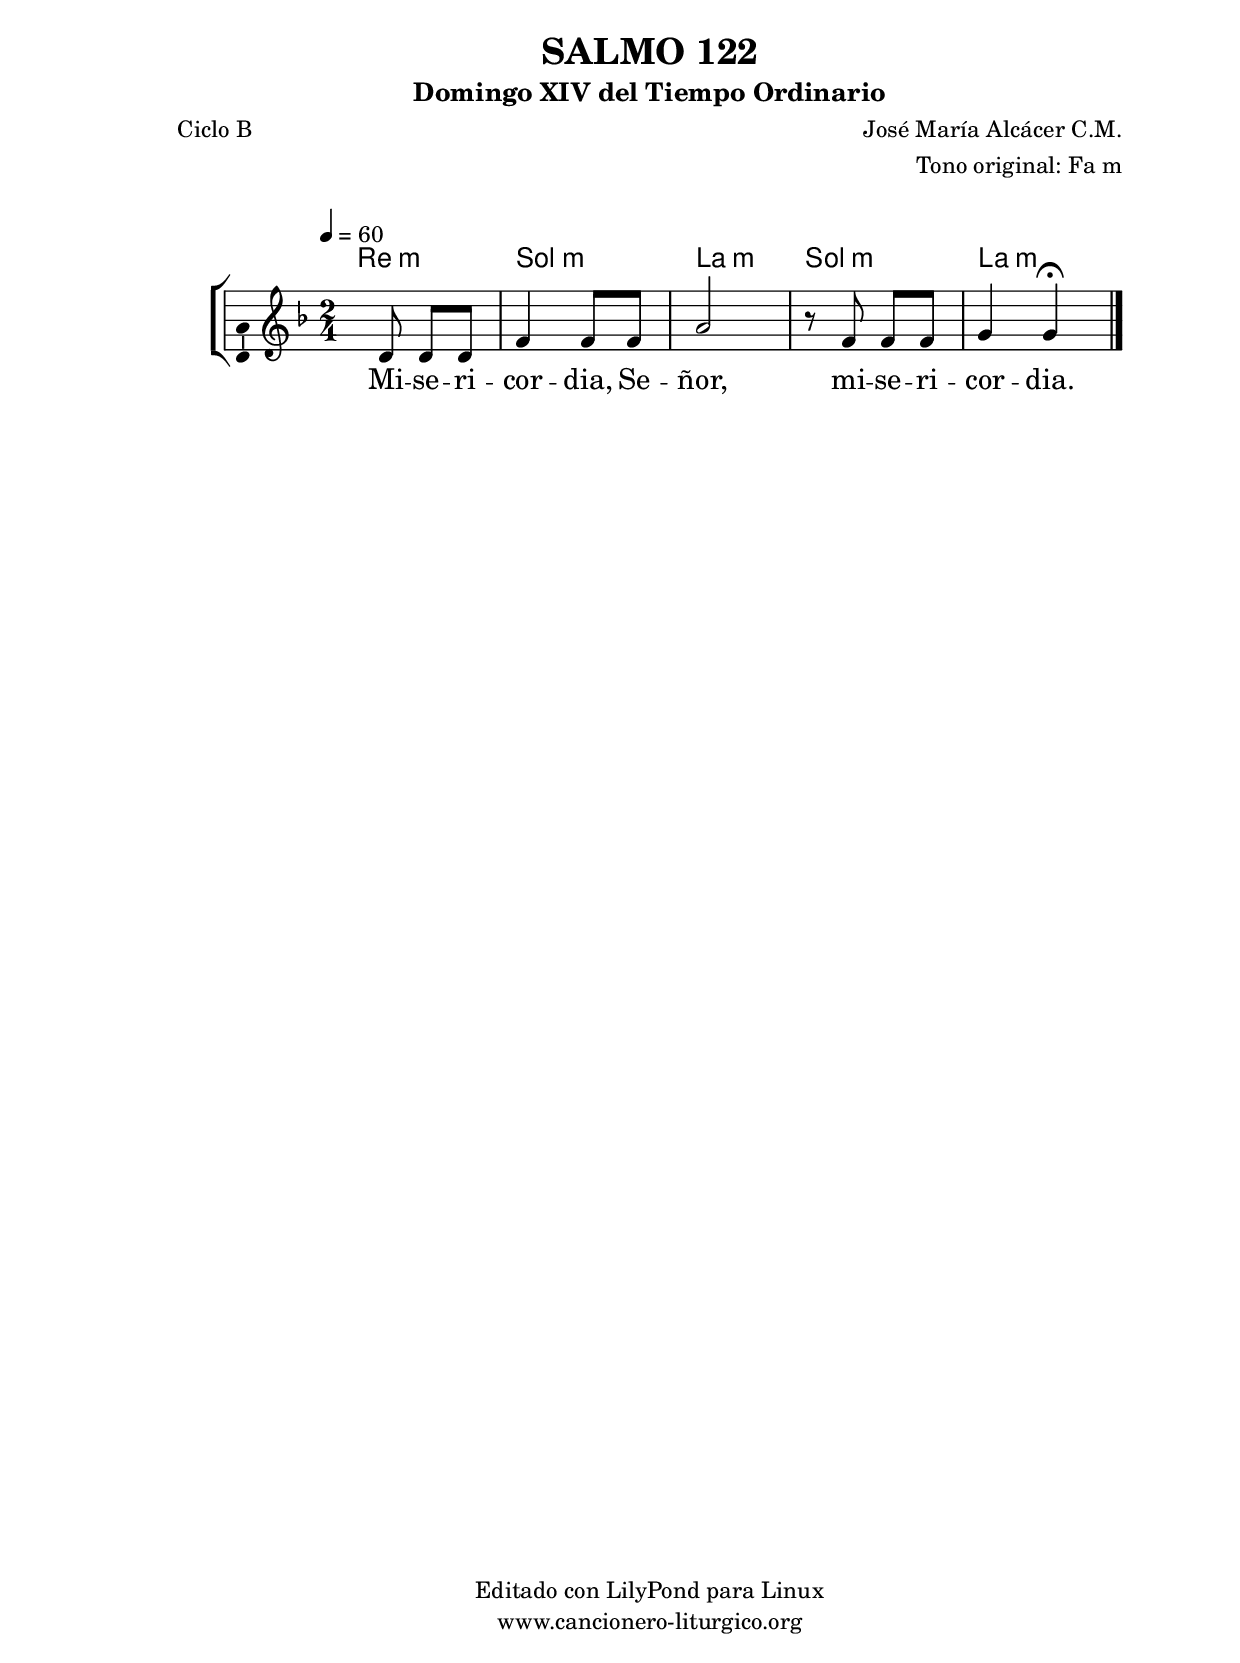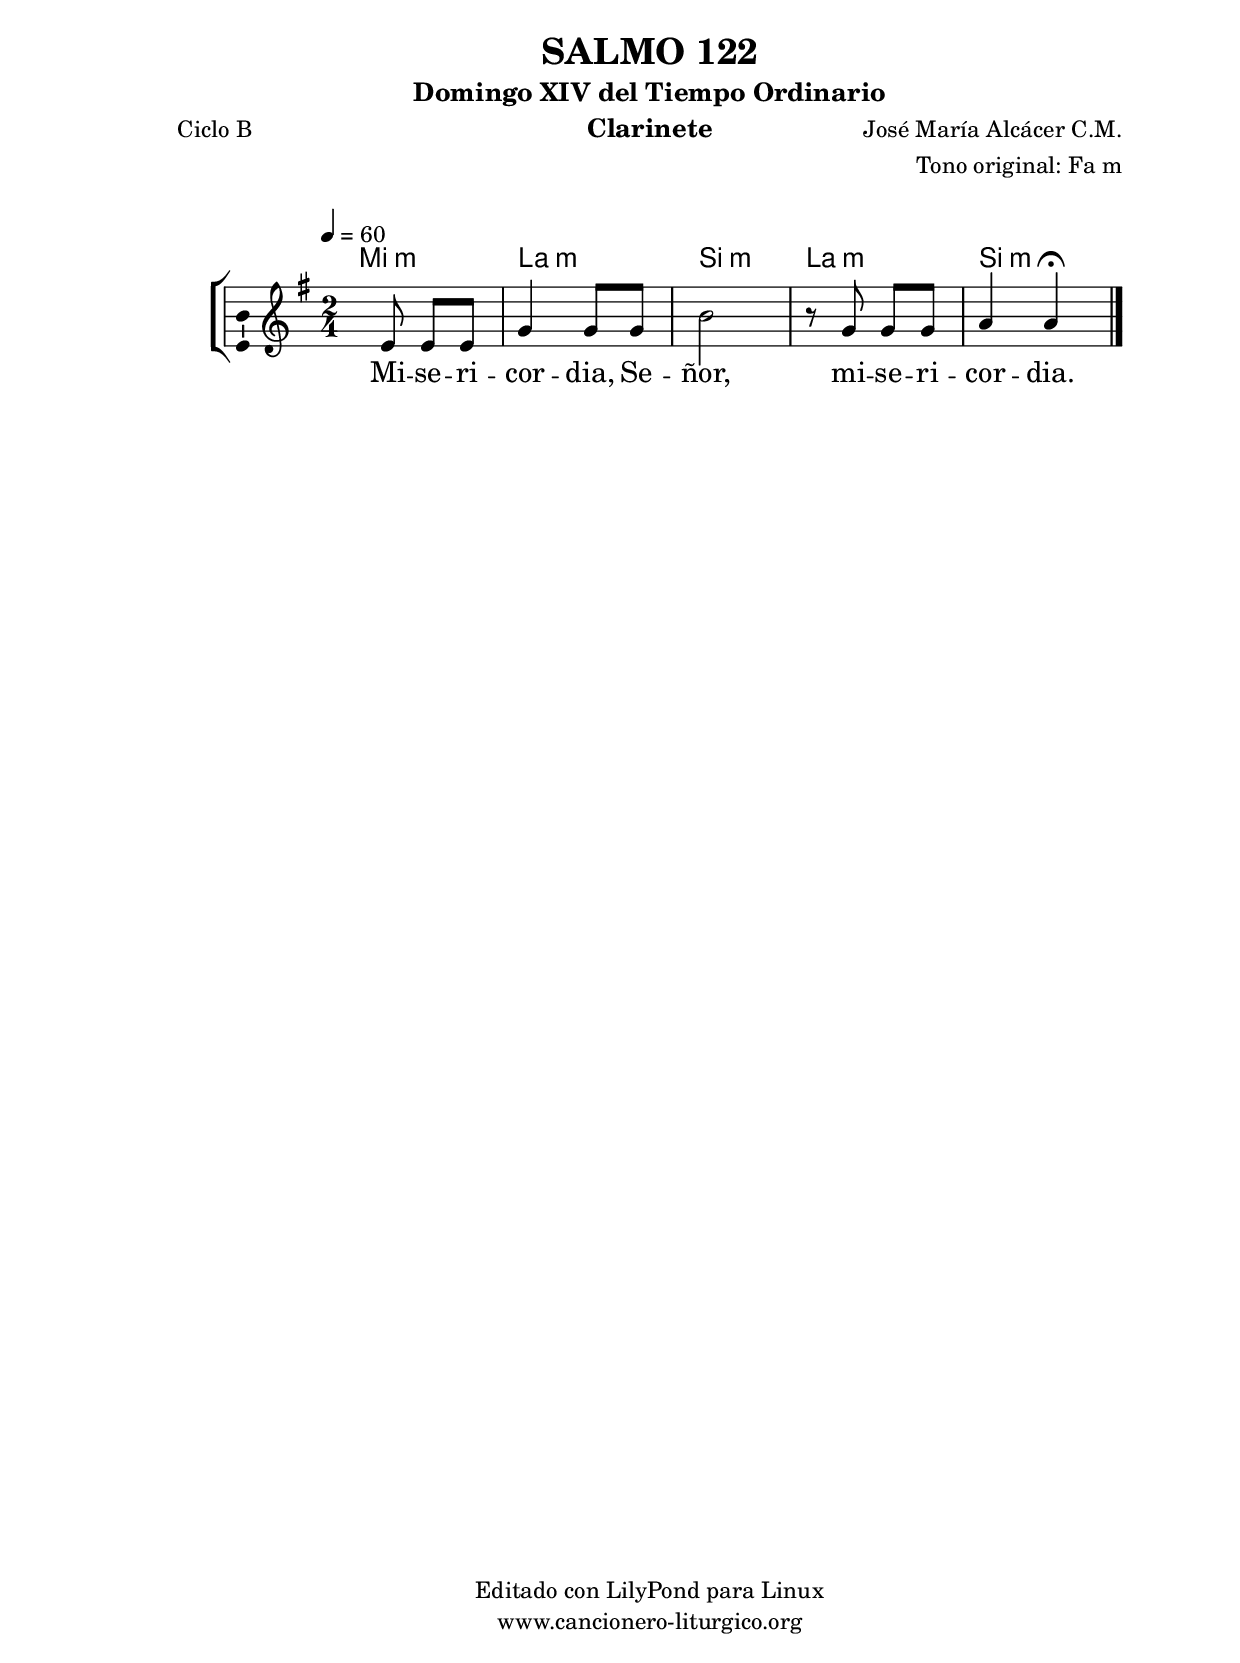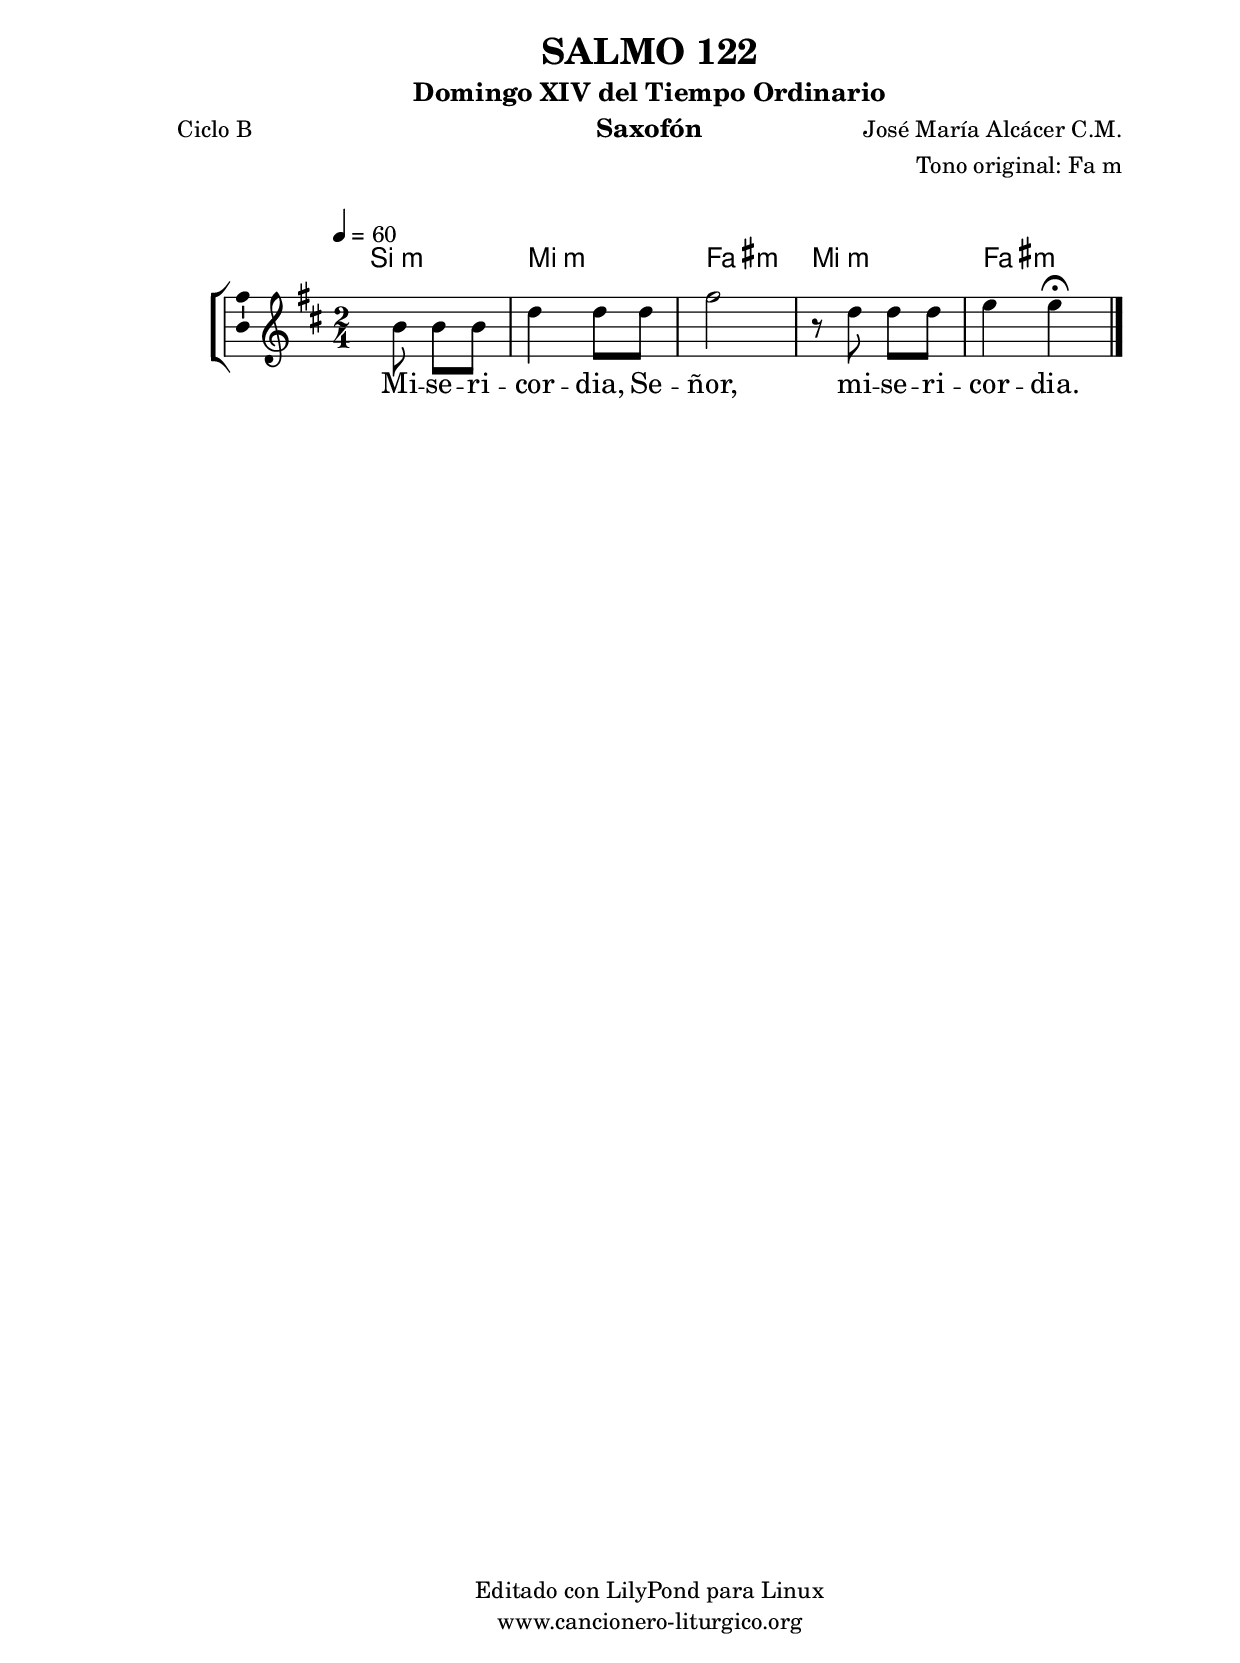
%
%para convertir .midi en .wav:
%timidity filename.midi -Ow -o finename.wav
%
%
%Para convertir de .wav a .mp3:
%lame -h -m j filename.wav
%
%
%para escuchar el midi:
%timidity nombrefichero.midi
%


%versión de lilypond para la que se ha escrito esta partitura:
\version "2.16.0"

	%Tamaño papel
	#(set-default-paper-size "a4")
	%Tamaño partitura
	#(set-global-staff-size 20)
	%No responde al pulsar sobre una nota
	#(ly:set-option 'point-and-click #f)

%parámetros del encabezamiento:
\header {
	title = "SALMO 122"
	subtitle = "Domingo XIV del Tiempo Ordinario"
	composer = "José María Alcácer C.M."
	poet = "Ciclo B"
	meter = ""
	arranger = "Tono original: Fa m"
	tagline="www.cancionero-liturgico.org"
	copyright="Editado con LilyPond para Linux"
	tiempo = "Ordinario"
	usos = "Salmo"
	letra = "Misericordia, Señor, misericordia."
	}

%parámetros asociados al papel:
\paper  {
	oddHeaderMarkup = \markup {\fill-line { \on-the-fly #not-first-page \fromproperty #'header:title \on-the-fly #not-first-page \fromproperty #'header:composer }}
	evenHeaderMarkup = \markup {\fill-line { \fromproperty #'header:composer \fromproperty #'header:title }}
	#(set-paper-size "a4")
	print-page-number = ##f
	first-page-number = 1
	print-first-page-number = ##f
%	head-separation = 3.0 \cm
	top-margin = 2.0 \cm
	bottom-margin = 0.5\cm
%%%	bottom-margin = -1.0\cm
	left-margin = 3.0 \cm
	line-width = 16.0 \cm 
	indent = 8\mm
	interscoreline = 2.\mm
	between-system-space = 15\mm
%	para que las partituras no llenen la hoja:
	ragged-bottom = ##t
%	idem para la última hoja:
	ragged-last-bottom = ##f
%	para que las partituras llenen el ancho del papel:
	ragged-last = ##f
	after-title-space = 2.5 \cm
%page-count=1
%system-count=8

	%Flexible Vertical Spacing
%	markup-markup-spacing =
%	#'((basic-distance . 15) (minimum-distance . 15) (padding . 3))
	markup-system-spacing =
	#'((basic-distance . 15) (minimum-distance . 15) (padding . 3))
	system-system-spacing =
	#'((basic-distance . 15) (minimum-distance . 15) (padding . 3))
	score-system-spacing =
	#'((basic-distance . 15) (minimum-distance . 15) (padding . 5))
%	top-system-spacing = % header
%	#'((basic-distance . 8) (minimum-distance . 0) (padding . 3))
%	top-markup-spacing =
%	#'((basic-distance . 20) (minimum-distance . 20) (padding . 3))
	last-bottom-spacing = % footer
	#'((basic-distance . 5) (minimum-distance . 5) (padding . 3))
%	score-markup-spacing =
%	#'((basic-distance . 16) (minimum-distance . 13) (padding . 3))

	}


%parámetros que afectan a toda la partitura:
global =  {
	%clave de sol (G):
	\clef G
	%armadura:
	\transpose f d
	\key f \minor
	\tempo 4=60
	\set Score.tempoHideNote = ##f
	}


acordes = {
	\italianChords
	\chordmode {
	\transpose f d
{

f2:m bes:m c:m bes:m c:m

	}
	}
}

melodia = 
	\transpose f d
{
	\relative c'{
	\time 2/4

s8 f8 f f
aes4 aes8 aes
c2
r8 aes8 aes aes
bes4 bes \fermata

	\bar "|."
	}
	}


texto = \lyricmode {
Mi -- se -- ri -- cor -- dia, Se -- ñor,
mi -- se -- ri -- cor -- dia.
	}


acordesStaff = \context ChordNames = acordesStaff <<
	\set chordChanges = ##t
	\acordes
	>>


vozStaff = \context Voice = vozStaff
\with {\consists "Ambitus_engraver"}
<<
%	\set Staff.instrumentName = ""
%	\set Staff.shortInstrumentName = ""
%	\set Staff.midiInstrument = #"clarinet"
%	\set Staff.midiInstrument = #"cello"
%	\set Staff.midiInstrument = #"flute"
	\set Staff.midiInstrument = #"electric guitar (jazz)"
%	\set Staff.midiInstrument = #"english horn"
%	\set Staff.midiInstrument = #"violin"
%	\set Staff.midiInstrument = #"glockenspiel"
	\set Staff.midiMinimumVolume = #0.7
	\set Staff.midiMaximumVolume = #0.9
	\global
	\melodia
	>>


textoStaff = \context Lyrics = textoStaff <<
	\lyricsto vozStaff \texto
	>>

\book {
	\score {
		\context ChoirStaff {
			\override StaffGroup.SystemStartBracket #'collapse-height = #1
			\override Score.SystemStartBar #'collapse-height = #1
			<<
			\acordesStaff
			\vozStaff
			\textoStaff
			>>
			}
		\layout {
	    		\context {
				\Lyrics
				\override LyricText #'font-size = #2
				}
	   		 \context {
				\Score
				%fontSize = #3
				\override StaffSymbol #'staff-space = #(magstep +3)
				%\override Beam #'thickness = #0.55
				%\override SpacingSpanner #'spacing-increment = #1.0
				%\override Slur #'height-limit = #1.5
				}
			}
		}
	\score {
		\unfoldRepeats
		\context ChoirStaff {
			<<
			\acordesStaff
			\vozStaff
			>>
			}
		\midi {
	  		\context {
	  			\Score
				tempoWholesPerMinute = #(ly:make-moment 70 4)
				}
			}
		}
	}

%Partitura para clarinete
#(define output-suffix "C")
\book {
	\header{
		instrument = "Clarinete"
		}
	\score {
		\context ChoirStaff {
			\override StaffGroup.SystemStartBracket #'collapse-height = #1
			\override Score.SystemStartBar #'collapse-height = #1
\transpose c d
			<<
			\acordesStaff
			\vozStaff
			\textoStaff
			>>
			}
		\layout {
	    		\context {
				\Lyrics
				\override LyricText #'font-size = #2
				}
	   		 \context {
				\Score
				%fontSize = #3
				\override StaffSymbol #'staff-space = #(magstep +3)
				%\override Beam #'thickness = #0.55
				%\override SpacingSpanner #'spacing-increment = #1.0
				%\override Slur #'height-limit = #1.5
				}
			}
		}
	}

%Partitura para saxofón
#(define output-suffix "S")
\book {
	\header{
		instrument = "Saxofón"
		}
	\score {
		\context ChoirStaff {
			\override StaffGroup.SystemStartBracket #'collapse-height = #1
			\override Score.SystemStartBar #'collapse-height = #1
\transpose c a
			<<
			\acordesStaff
			\vozStaff
			\textoStaff
			>>
			}
		\layout {
	    		\context {
				\Lyrics
				\override LyricText #'font-size = #2
				}
	   		 \context {
				\Score
				%fontSize = #3
				\override StaffSymbol #'staff-space = #(magstep +3)
				%\override Beam #'thickness = #0.55
				%\override SpacingSpanner #'spacing-increment = #1.0
				%\override Slur #'height-limit = #1.5
				}
			}
		}
	}

